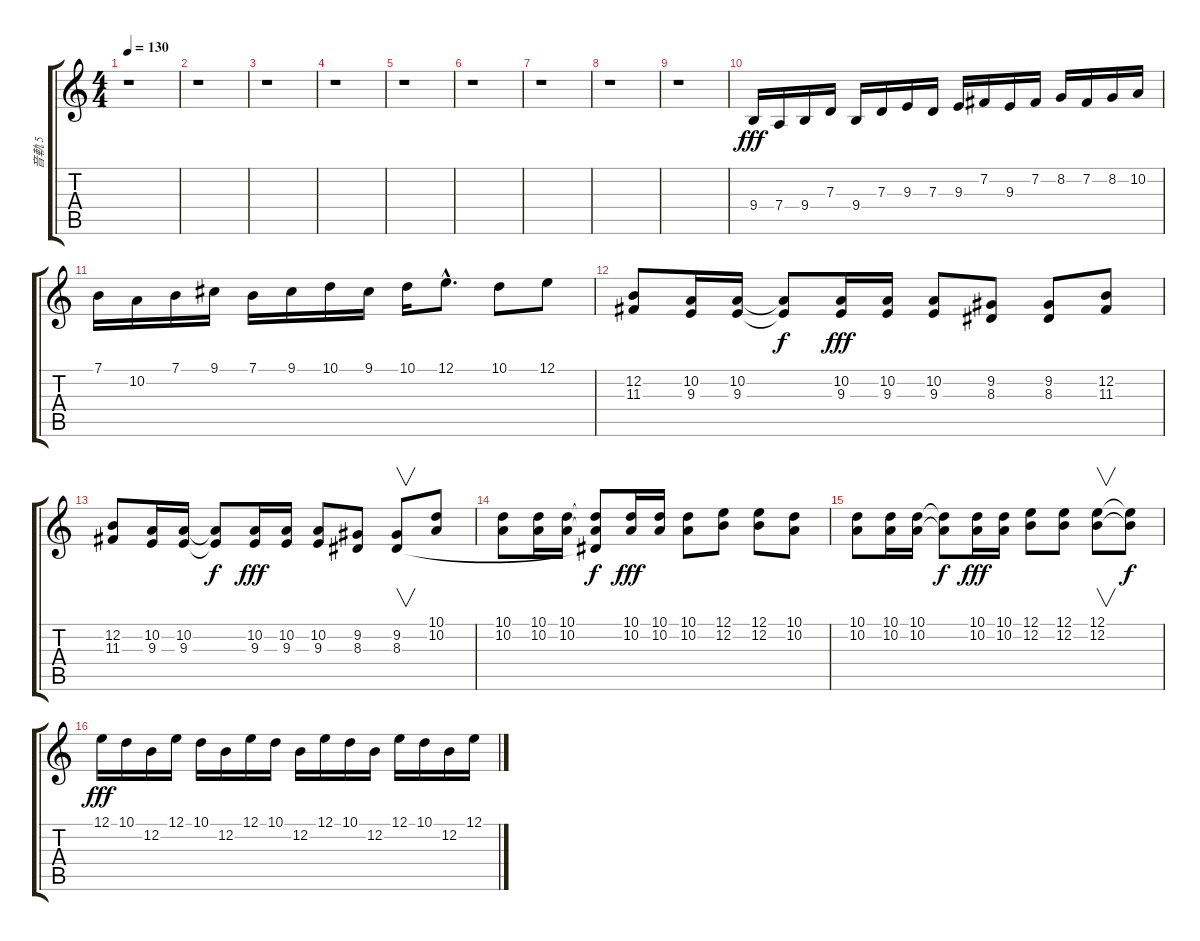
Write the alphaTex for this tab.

\track ("音軌 5" "音軌 5") {instrument churchorgan}
\staff {score tabs}
\tuning (E4 B3 G3 D3 A2 E2) {hide}
\ts (4 4)
\tempo 130
\clef g2
\ks c
r.1{dy f} |
r.1 |
r.1 |
r.1 |
r.1 |
r.1 |
r.1 |
r.1 |
r.1 |
9.4.16{dy fff} 7.4.16 9.4.16 7.3.16 9.4.16 7.3.16 9.3.16 7.3.16 9.3.16 7.2.16 9.3.16 7.2.16 8.2.16 7.2.16 8.2.16 10.2.16 |
7.1.16 10.2.16 7.1.16 9.1.16 7.1.16 9.1.16 10.1.16 9.1.16 10.1.16 12.1{hac}.8{d} 10.1.8 12.1.8 |
(12.2 11.3).8 (10.2 9.3).16 (10.2 9.3).16 (10.2{t} 9.3{t}).8{dy f} (10.2 9.3).16{dy fff} (10.2 9.3).16 (10.2 9.3).8 (9.2 8.3).8 (9.2 8.3).8 (12.2 11.3).8 |
(12.2 11.3).8 (10.2 9.3).16 (10.2 9.3).16 (10.2{t} 9.3{t}).8{dy f} (10.2 9.3).16{dy fff} (10.2 9.3).16 (10.2 9.3).8 (9.2 8.3).8 (9.2 8.3).8{v} (10.1 10.2).8 |
(10.1 10.2).8 (10.1 10.2).16 (10.1 10.2).16 (10.1{t} 10.2{t} 8.3{t}).8{dy f} (10.1 10.2).16{dy fff} (10.1 10.2).16 (10.1 10.2).8 (12.1 12.2).8 (12.1 12.2).8 (10.1 10.2).8 |
(10.1 10.2).8 (10.1 10.2).16 (10.1 10.2).16 (10.1{t} 10.2{t}).8{dy f} (10.1 10.2).16{dy fff} (10.1 10.2).16 (12.1 12.2).8 (12.1 12.2).8 (12.1 12.2).8{v} (12.1{t} 12.2{t}).8{dy f} |
12.1.16{dy fff} 10.1.16 12.2.16 12.1.16 10.1.16 12.2.16 12.1.16 10.1.16 12.2.16 12.1.16 10.1.16 12.2.16 12.1.16 10.1.16 12.2.16 12.1.16
